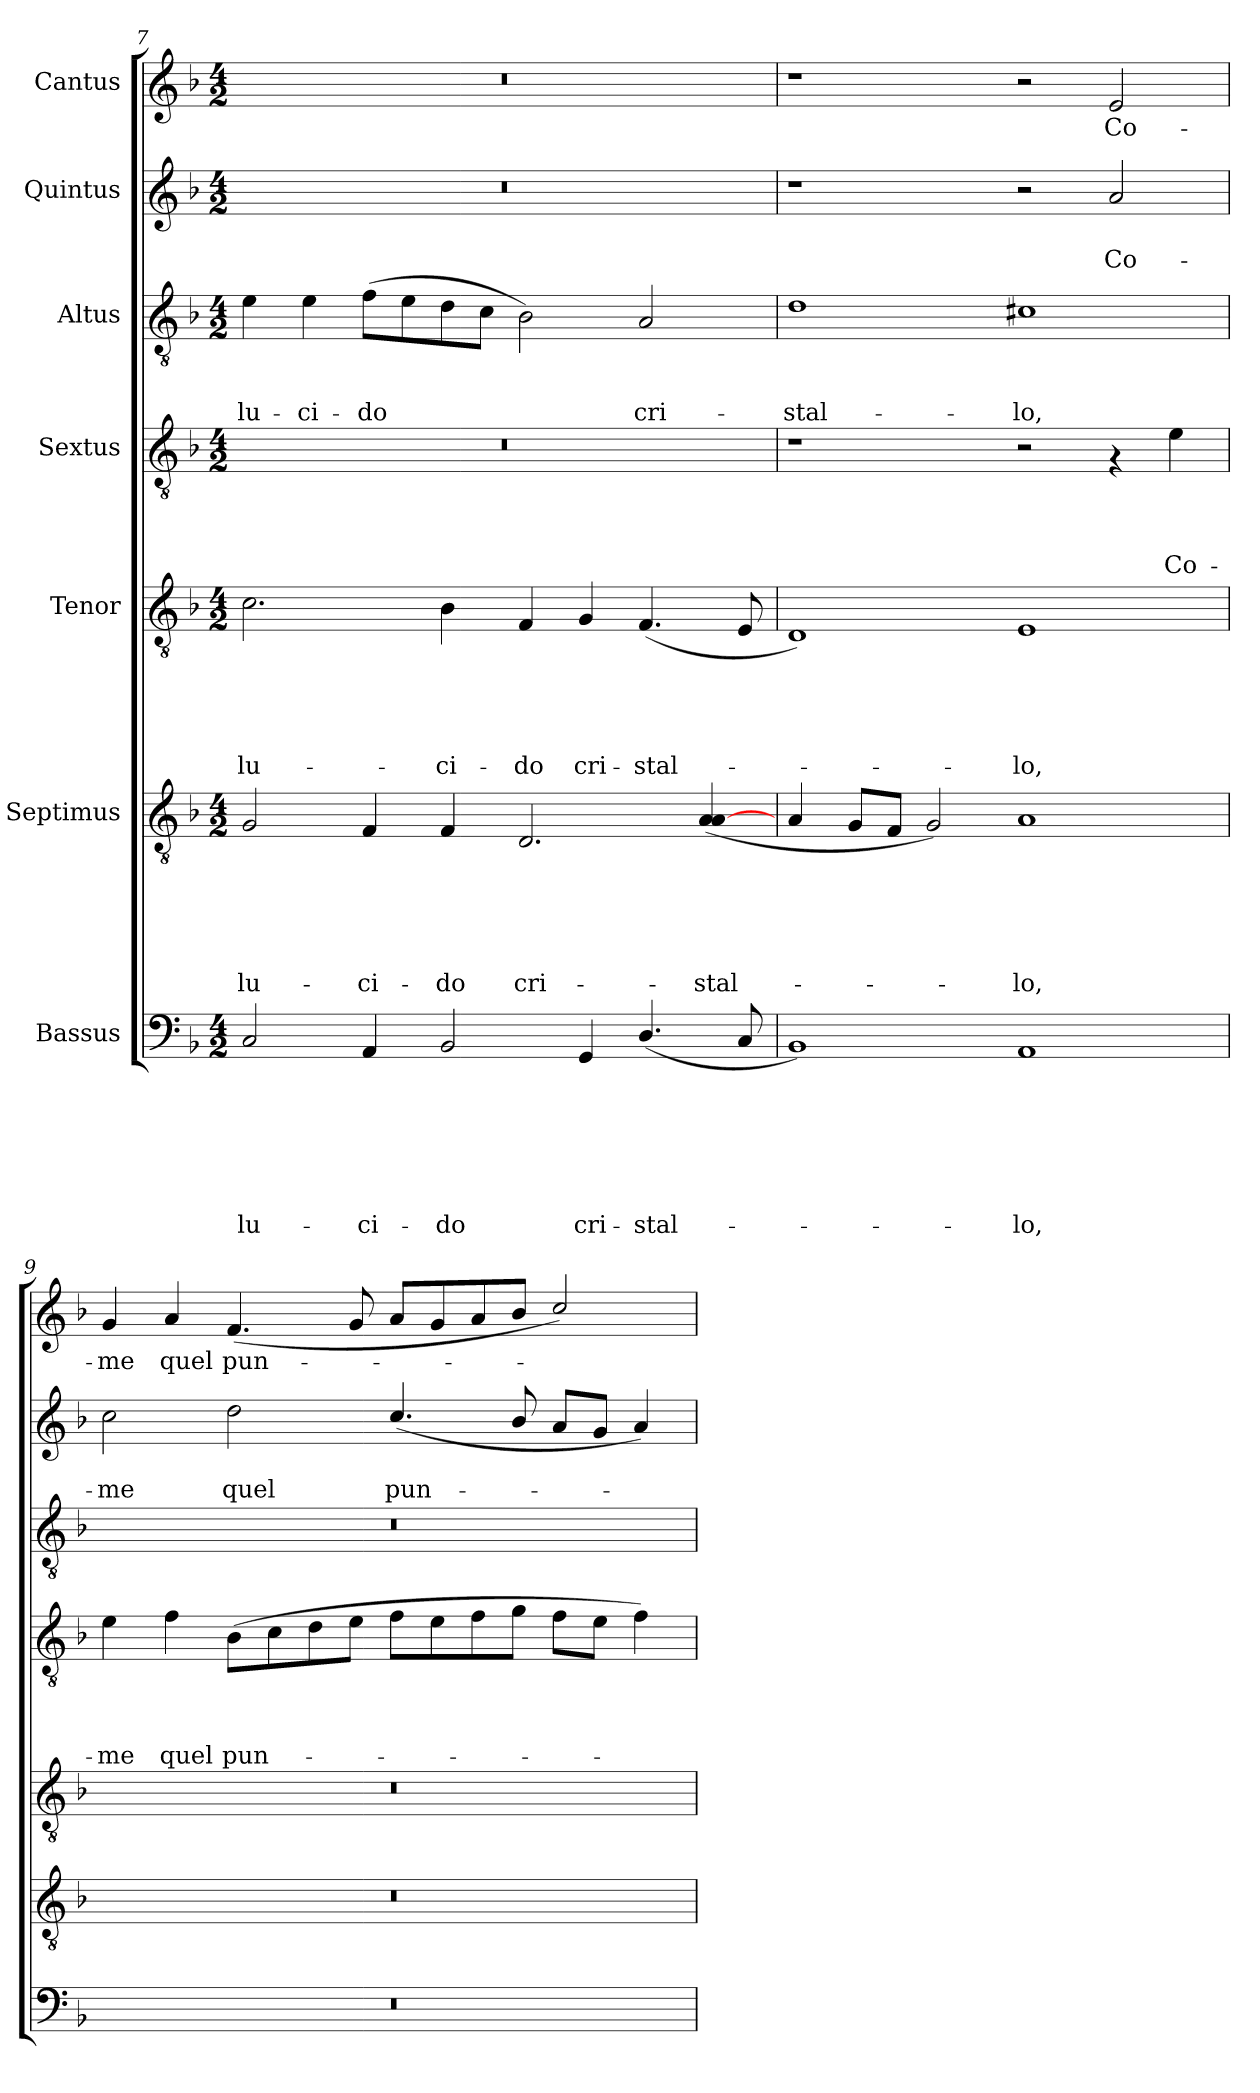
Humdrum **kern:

**kern	**text	**text	**text	**text	**text	**text	**text	**kern	**text	**text	**text	**text	**text	**text	**kern	**text	**text	**text	**text	**text	**kern	**text	**text	**text	**text	**kern	**text	**text	**text	**kern	**text	**text	**kern	**text
*part7	*part7	*part7	*part7	*part7	*part7	*part7	*part7	*part6	*part6	*part6	*part6	*part6	*part6	*part6	*part5	*part5	*part5	*part5	*part5	*part5	*part4	*part4	*part4	*part4	*part4	*part3	*part3	*part3	*part3	*part2	*part2	*part2	*part1	*part1
*staff7	*staff7	*staff7	*staff7	*staff7	*staff7	*staff7	*staff7	*staff6	*staff6	*staff6	*staff6	*staff6	*staff6	*staff6	*staff5	*staff5	*staff5	*staff5	*staff5	*staff5	*staff4	*staff4	*staff4	*staff4	*staff4	*staff3	*staff3	*staff3	*staff3	*staff2	*staff2	*staff2	*staff1	*staff1
*I"Bassus	*	*	*	*	*	*	*	*I"Septimus	*	*	*	*	*	*	*I"Tenor	*	*	*	*	*	*I"Sextus	*	*	*	*	*I"Altus	*	*	*	*I"Quintus	*	*	*I"Cantus	*
*clefF4	*	*	*	*	*	*	*	*clefGv2	*	*	*	*	*	*	*clefGv2	*	*	*	*	*	*clefGv2	*	*	*	*	*clefGv2	*	*	*	*clefG2	*	*	*clefG2	*
*k[b-]	*	*	*	*	*	*	*	*k[b-]	*	*	*	*	*	*	*k[b-]	*	*	*	*	*	*k[b-]	*	*	*	*	*k[b-]	*	*	*	*k[b-]	*	*	*k[b-]	*
*F:	*	*	*	*	*	*	*	*F:	*	*	*	*	*	*	*F:	*	*	*	*	*	*F:	*	*	*	*	*F:	*	*	*	*F:	*	*	*F:	*
*M4/2	*	*	*	*	*	*	*	*M4/2	*	*	*	*	*	*	*M4/2	*	*	*	*	*	*M4/2	*	*	*	*	*M4/2	*	*	*	*M4/2	*	*	*M4/2	*
=7	=7	=7	=7	=7	=7	=7	=7	=7	=7	=7	=7	=7	=7	=7	=7	=7	=7	=7	=7	=7	=7	=7	=7	=7	=7	=7	=7	=7	=7	=7	=7	=7	=7	=7
!	!	!	!	!	!	!	!LO:LY:b	!	!	!	!	!	!	!LO:LY:b	!	!	!	!	!	!LO:LY:b	!	!	!	!	!	!	!	!	!LO:LY:b	!	!	!	!	!
2C/	.	.	.	.	.	.	lu-	2G/	.	.	.	.	.	lu-	2.c\	.	.	.	.	lu-	0r	.	.	.	.	4e\	.	.	lu-	0r	.	.	0r	.
!	!	!	!	!	!	!	!	!	!	!	!	!	!	!	!	!	!	!	!	!	!	!	!	!	!	!	!	!	!LO:LY:b	!	!	!	!	!
.	.	.	.	.	.	.	.	.	.	.	.	.	.	.	.	.	.	.	.	.	.	.	.	.	.	4e\	.	.	-ci-	.	.	.	.	.
!	!	!	!	!	!	!	!LO:LY:b	!	!	!	!	!	!	!LO:LY:b	!	!	!	!	!	!	!	!	!	!	!	!	!	!	!LO:LY:b	!	!	!	!	!
4AA/	.	.	.	.	.	.	-ci-	4F/	.	.	.	.	.	-ci-	.	.	.	.	.	.	.	.	.	.	.	(>8f\L	.	.	-do	.	.	.	.	.
.	.	.	.	.	.	.	.	.	.	.	.	.	.	.	.	.	.	.	.	.	.	.	.	.	.	8e\	.	.	.	.	.	.	.	.
!	!	!	!	!	!	!	!LO:LY:b	!	!	!	!	!	!	!LO:LY:b	!	!	!	!	!	!LO:LY:b	!	!	!	!	!	!	!	!	!	!	!	!	!	!
2BB-/	.	.	.	.	.	.	-do	4F/	.	.	.	.	.	-do	4B-\	.	.	.	.	-ci-	.	.	.	.	.	8d\	.	.	.	.	.	.	.	.
.	.	.	.	.	.	.	.	.	.	.	.	.	.	.	.	.	.	.	.	.	.	.	.	.	.	8c\J	.	.	.	.	.	.	.	.
!	!	!	!	!	!	!	!	!	!	!	!	!	!	!LO:LY:b	!	!	!	!	!	!LO:LY:b	!	!	!	!	!	!	!	!	!	!	!	!	!	!
.	.	.	.	.	.	.	.	2.D/	.	.	.	.	.	cri-	4F/	.	.	.	.	-do	.	.	.	.	.	2B-\)	.	.	.	.	.	.	.	.
!	!	!	!	!	!	!	!LO:LY:b	!	!	!	!	!	!	!	!	!	!	!	!	!LO:LY:b	!	!	!	!	!	!	!	!	!	!	!	!	!	!
4GG/	.	.	.	.	.	.	cri-	.	.	.	.	.	.	.	4G/	.	.	.	.	cri-	.	.	.	.	.	.	.	.	.	.	.	.	.	.
!	!	!	!	!	!	!	!LO:LY:b	!	!	!	!	!	!	!	!	!	!	!	!	!LO:LY:b	!	!	!	!	!	!	!	!	!LO:LY:b	!	!	!	!	!
(<4.D/	.	.	.	.	.	.	-stal-	.	.	.	.	.	.	.	(<4.F/	.	.	.	.	-stal-	.	.	.	.	.	2A/	.	.	cri-	.	.	.	.	.
!	!	!	!	!	!	!	!	!	!	!	!	!	!	!LO:LY:b	!	!	!	!	!	!	!	!	!	!	!	!	!	!	!	!	!	!	!	!
.	.	.	.	.	.	.	.	(<4A/ [<4A/	.	.	.	.	.	-stal-	.	.	.	.	.	.	.	.	.	.	.	.	.	.	.	.	.	.	.	.
8C/	.	.	.	.	.	.	.	.	.	.	.	.	.	.	8E/	.	.	.	.	.	.	.	.	.	.	.	.	.	.	.	.	.	.	.
=8	=8	=8	=8	=8	=8	=8	=8	=8	=8	=8	=8	=8	=8	=8	=8	=8	=8	=8	=8	=8	=8	=8	=8	=8	=8	=8	=8	=8	=8	=8	=8	=8	=8	=8
!	!	!	!	!	!	!	!	!	!	!	!	!	!	!	!	!	!	!	!	!	!	!	!	!	!	!	!	!	!LO:LY:b	!	!	!	!	!
1BB-)	.	.	.	.	.	.	.	4A/	.	.	.	.	.	.	1D)	.	.	.	.	.	1r	.	.	.	.	1d	.	.	-stal-	1r	.	.	1r	.
.	.	.	.	.	.	.	.	8G/L	.	.	.	.	.	.	.	.	.	.	.	.	.	.	.	.	.	.	.	.	.	.	.	.	.	.
.	.	.	.	.	.	.	.	8F/J	.	.	.	.	.	.	.	.	.	.	.	.	.	.	.	.	.	.	.	.	.	.	.	.	.	.
.	.	.	.	.	.	.	.	2G/)	.	.	.	.	.	.	.	.	.	.	.	.	.	.	.	.	.	.	.	.	.	.	.	.	.	.
!	!	!	!	!	!	!	!LO:LY:b	!	!	!	!	!	!	!LO:LY:b	!	!	!	!	!	!LO:LY:b	!	!	!	!	!	!	!	!	!LO:LY:b	!	!	!	!	!
1AA	.	.	.	.	.	.	-lo,	1A	.	.	.	.	.	-lo,	1E	.	.	.	.	-lo,	2r	.	.	.	.	1c#X	.	.	-lo,	2r	.	.	2r	.
!	!	!	!	!	!	!	!	!	!	!	!	!	!	!	!	!	!	!	!	!	!	!	!	!	!	!	!	!	!	!	!	!LO:LY:b	!	!LO:LY:b
.	.	.	.	.	.	.	.	.	.	.	.	.	.	.	.	.	.	.	.	.	4rF	.	.	.	.	.	.	.	.	2a/	.	Co-	2e/	Co-
!	!	!	!	!	!	!	!	!	!	!	!	!	!	!	!	!	!	!	!	!	!	!	!	!	!LO:LY:b	!	!	!	!	!	!	!	!	!
.	.	.	.	.	.	.	.	.	.	.	.	.	.	.	.	.	.	.	.	.	4e\	.	.	.	Co-	.	.	.	.	.	.	.	.	.
!!LO:PB:g=z
=9	=9	=9	=9	=9	=9	=9	=9	=9	=9	=9	=9	=9	=9	=9	=9	=9	=9	=9	=9	=9	=9	=9	=9	=9	=9	=9	=9	=9	=9	=9	=9	=9	=9	=9
!	!	!	!	!	!	!	!	!	!	!	!	!	!	!	!	!	!	!	!	!	!	!	!	!	!LO:LY:b	!	!	!	!	!	!	!LO:LY:b	!	!LO:LY:b
0r	.	.	.	.	.	.	.	0r	.	.	.	.	.	.	0r	.	.	.	.	.	4e\	.	.	.	-me	0r	.	.	.	2cc\	.	-me	4g/	-me
!	!	!	!	!	!	!	!	!	!	!	!	!	!	!	!	!	!	!	!	!	!	!	!	!	!LO:LY:b	!	!	!	!	!	!	!	!	!LO:LY:b
.	.	.	.	.	.	.	.	.	.	.	.	.	.	.	.	.	.	.	.	.	4f\	.	.	.	quel	.	.	.	.	.	.	.	4a/	quel
!	!	!	!	!	!	!	!	!	!	!	!	!	!	!	!	!	!	!	!	!	!	!	!	!	!LO:LY:b	!	!	!	!	!	!	!LO:LY:b	!	!LO:LY:b
.	.	.	.	.	.	.	.	.	.	.	.	.	.	.	.	.	.	.	.	.	(>8B-\L	.	.	.	pun-	.	.	.	.	2dd\	.	quel	(<4.f/	pun-
.	.	.	.	.	.	.	.	.	.	.	.	.	.	.	.	.	.	.	.	.	8c\	.	.	.	.	.	.	.	.	.	.	.	.	.
.	.	.	.	.	.	.	.	.	.	.	.	.	.	.	.	.	.	.	.	.	8d\	.	.	.	.	.	.	.	.	.	.	.	.	.
.	.	.	.	.	.	.	.	.	.	.	.	.	.	.	.	.	.	.	.	.	8e\J	.	.	.	.	.	.	.	.	.	.	.	8g/	.
!	!	!	!	!	!	!	!	!	!	!	!	!	!	!	!	!	!	!	!	!	!	!	!	!	!	!	!	!	!	!	!	!LO:LY:b	!	!
.	.	.	.	.	.	.	.	.	.	.	.	.	.	.	.	.	.	.	.	.	8f\L	.	.	.	.	.	.	.	.	(<4.cc/	.	pun-	8a/L	.
.	.	.	.	.	.	.	.	.	.	.	.	.	.	.	.	.	.	.	.	.	8e\	.	.	.	.	.	.	.	.	.	.	.	8g/	.
.	.	.	.	.	.	.	.	.	.	.	.	.	.	.	.	.	.	.	.	.	8f\	.	.	.	.	.	.	.	.	.	.	.	8a/	.
.	.	.	.	.	.	.	.	.	.	.	.	.	.	.	.	.	.	.	.	.	8g\J	.	.	.	.	.	.	.	.	8b-/	.	.	8b-/J	.
.	.	.	.	.	.	.	.	.	.	.	.	.	.	.	.	.	.	.	.	.	8f\L	.	.	.	.	.	.	.	.	8a/L	.	.	2cc/)	.
.	.	.	.	.	.	.	.	.	.	.	.	.	.	.	.	.	.	.	.	.	8e\J	.	.	.	.	.	.	.	.	8g/J	.	.	.	.
.	.	.	.	.	.	.	.	.	.	.	.	.	.	.	.	.	.	.	.	.	4f\)	.	.	.	.	.	.	.	.	4a/)	.	.	.	.
=	=	=	=	=	=	=	=	=	=	=	=	=	=	=	=	=	=	=	=	=	=	=	=	=	=	=	=	=	=	=	=	=	=	=
*-	*-	*-	*-	*-	*-	*-	*-	*-	*-	*-	*-	*-	*-	*-	*-	*-	*-	*-	*-	*-	*-	*-	*-	*-	*-	*-	*-	*-	*-	*-	*-	*-	*-	*-
